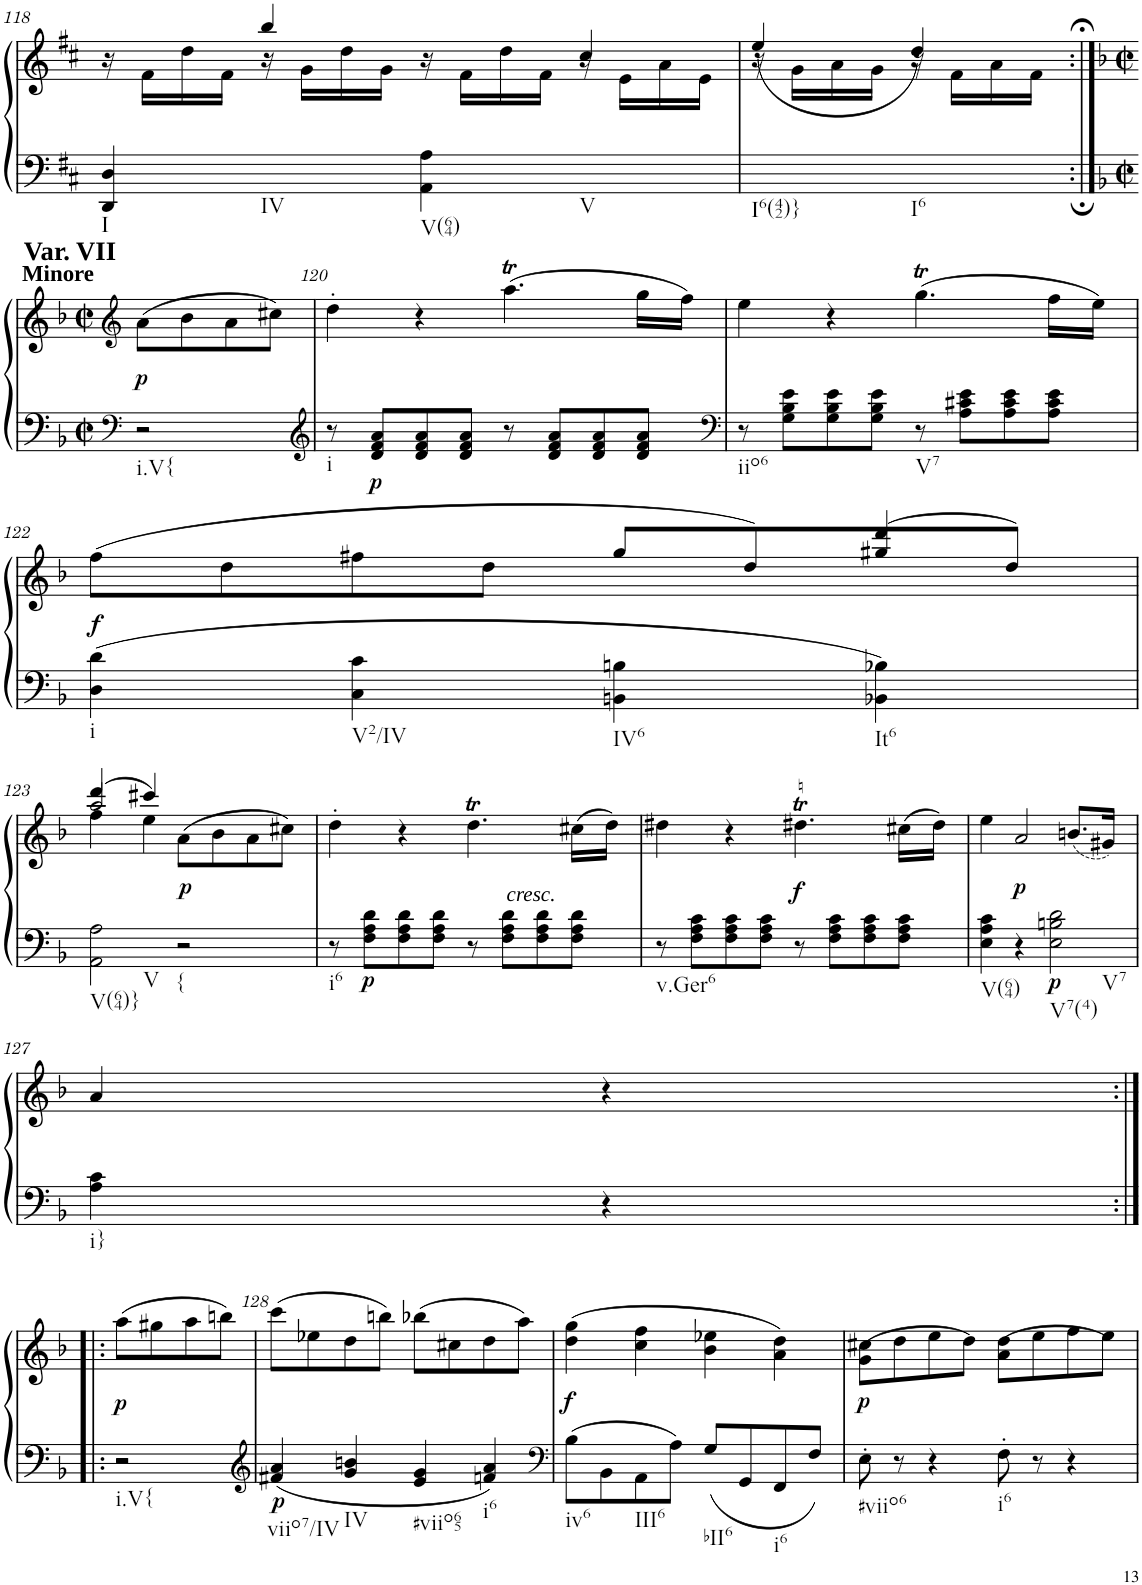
**kern	**kern	**dynam
*part1	*part1	*part1
*staff2	*staff1	*staff1/2
*I"unbenannt2	*	*
!!LO:PB:g=z
*clefF4	*clefG2	*
*k[f#c#]	*k[f#c#]	*
*M2/2	*M2/2	*
*met(c|)	*met(c|)	*
=118	=118	=118
*	*^	*
!LO:TX:b:t=I	!	!	!
4DD/ 4D/	16r	4ryy	.
.	16f#\LL	.	.
.	16dd\	.	.
.	16f#\JJ	.	.
!LO:TX:b:t=IV	!	!	!
4ryy	16r	4bb/	.
.	16g\LL	.	.
.	16dd\	.	.
.	16g\JJ	.	.
!LO:TX:b:t=V(64)	!	!	!
4AA\ 4A\	16r	4ryy	.
.	16f#\LL	.	.
.	16dd\	.	.
.	16f#\JJ	.	.
!LO:TX:b:t=V	!	!	!
4ryy	16r	4cc#/	.
.	16e\LL	.	.
.	16a\	.	.
.	16e\JJ	.	.
=119	=119	=119	=119
!LO:TX:b:t=I6(42)}	!	!	!
4ryy	16r	(4ee/	.
.	16g\LL	.	.
.	16a\	.	.
.	16g\JJ	.	.
!LO:TX:b:t=I6	!	!	!
4ryy	16r	4dd/)	.
.	16f#\LL	.	.
.	16a\	.	.
.	16f#\JJ	.	.
*	*v	*v	*
!!LO:LB:g=z
=119X14:|!	=119X14:|!	=119X14:|!
*clefF4	*clefG2	*
*k[b-]	*k[b-]	*
*M2/2	*M2/2	*
*met(c|)	*met(c|)	*
!	!LO:TX:a:B:t=Minore	!
!	!LO:TX:a:B:t=Var. VII	!
!LO:TX:b:t=i.V{	!	!
!	!	!LO:DY:b
2r	(8a\L	p
.	8b-\	.
.	8a\	.
.	8cc#X\J)	.
=120	=120	=120
*clefG2	*	*
!LO:TX:b:t=i	!	!
8r	4dd'\	.
!	!	!LO:DY:b=2
8d/ 8f/ 8a/L	.	p
8d/ 8f/ 8a/	4r	.
8d/ 8f/ 8a/J	.	.
8r	(4.aat\	.
8d/ 8f/ 8a/L	.	.
8d/ 8f/ 8a/	.	.
8d/ 8f/ 8a/J	16gg\LL	.
.	16ff\JJ)	.
=121	=121	=121
*clefF4	*	*
!LO:TX:b:t=iio6	!	!
8r	4ee\	.
8G\ 8B-\ 8e\L	.	.
8G\ 8B-\ 8e\	4r	.
8G\ 8B-\ 8e\J	.	.
!LO:TX:b:t=V7	!	!
8r	(4.ggT\	.
8A\ 8c#X\ 8e\L	.	.
8A\ 8c#\ 8e\	.	.
8A\ 8c#\ 8e\J	16ff\LL	.
.	16ee\JJ)	.
!!LO:LB:g=z
=122	=122	=122
*	*^	*
!LO:TX:b:t=i	!	!	!
!	!	!	!LO:DY:b
4D\ 4d\	(8ff\L	2.ryy	f
.	8dd\	.	.
!LO:TX:b:t=V2/IV	!	!	!
4C\ 4c\	8ff#X\	.	.
.	8dd\J	.	.
!LO:TX:b:t=IV6	!	!	!
4BBn\ 4Bn\	8gg/L	.	.
.	8dd/)	.	.
!LO:TX:b:t=It6	!	!	!
4BB-X\ 4B-X\	(8gg#X/	4ddd/	.
.	8dd/J)	.	.
!!LO:LB:g=z
=123	=123	=123	=123
*	*	*^	*
!LO:TX:b:t=V(64)}	!	!	!	!
!LO:TX:b:t=V	!	!	!	!
2AA\ 2A\	(4ddd/	2aa/	4ff\	.
.	4ccc#X/)	.	4ee\	.
!LO:TX:b:t={	!	!	!	!
!	!	!	!	!LO:DY:b
2r	(>8a\L	2ryy	2ryy	p
.	8b-\	.	.	.
.	8a\	.	.	.
.	8cc#X\J)	.	.	.
*	*v	*v	*v	*
=124	=124	=124
!LO:TX:b:t=i6	!	!
8r	4dd'\	.
!	!	!LO:DY:b=2
8F\ 8A\ 8d\L	.	p
8F\ 8A\ 8d\	4r	.
8F\ 8A\ 8d\J	.	.
!	!LO:TX:b:i:t=cresc.	!
8r	4.ddT\	.
8F\ 8A\ 8d\L	.	.
8F\ 8A\ 8d\	.	.
8F\ 8A\ 8d\J	(16cc#X\LL	.
.	16dd\JJ)	.
=125	=125	=125
!LO:TX:b:t=v.Ger6	!	!
8r	4dd#X\	.
8F\ 8A\ 8c\L	.	.
8F\ 8A\ 8c\	4r	.
8F\ 8A\ 8c\J	.	.
!	!	!LO:DY:b
8r	4.dd#Xt\	f
8F\ 8A\ 8c\L	.	.
8F\ 8A\ 8c\	.	.
8F\ 8A\ 8c\J	(16cc#X\LL	.
.	16dd#\JJ)	.
=126	=126	=126
!LO:TX:b:t=V(64)	!	!
4E\ 4A\ 4c\	4ee\	.
!	!	!LO:DY:b
4r	2a/	p
!LO:TX:b:t=V7(4)	!	!
!LO:TX:b:t=V7	!	!
!	!	!LO:DY:b=2
2E\ 2Bn\ 2d\	.	p
.	(8.bn/L	.
.	16g#X/Jk)	.
!!LO:LB:g=z
=127	=127	=127
!LO:TX:b:t=i}	!	!
4A\ 4c\	4a/	.
4r	4r	.
!!LO:LB:g=z
=127X15:|!|:	=127X15:|!|:	=127X15:|!|:
!LO:TX:b:t=i.V{	!	!
!	!	!LO:DY:b
2r	(8aa\L	p
.	8gg#X\	.
.	8aa\	.
.	8bbn\J)	.
=128	=128	=128
*clefG2	*	*
!LO:TX:b:t=viio7/IV	!	!
!	!	!LO:DY:b=2
4f#X/ 4a/	(8ccc\L	p
.	8ee-X\	.
!LO:TX:b:t=IV	!	!
4g/ 4bn/	8dd\	.
.	8bbn\J)	.
!LO:TX:b:t=#viio65	!	!
4e/ 4g/	(8bb-X\L	.
.	8cc#X\	.
!LO:TX:b:t=i6	!	!
4fn/ 4a/	8dd\	.
.	8aa\J)	.
=129	=129	=129
*clefF4	*	*
!LO:TX:b:t=iv6	!	!
!	!	!LO:DY:b
8B-\L	(4dd\ 4gg\	f
8BB-\	.	.
!LO:TX:b:t=III6	!	!
8AA\	4cc\ 4ff\	.
8A\J	.	.
!LO:TX:b:t=bII6	!	!
8G/L	4b-\ 4ee-X\	.
8GG/	.	.
!LO:TX:b:t=i6	!	!
8FF/	4a\ 4dd\)	.
8F/J	.	.
=130	=130	=130
!LO:TX:b:t=#viio6	!	!
!	!	!LO:DY:b
8E'\	(8g\ 8cc#X\L	p
8r	8dd\	.
4r	8ee\	.
.	8dd\J)	.
!LO:TX:b:t=i6	!	!
8F'\	(8a\ 8dd\L	.
8r	8ee\	.
4r	8ff\	.
.	8ee\J)	.
=	=	=
*-	*-	*-
